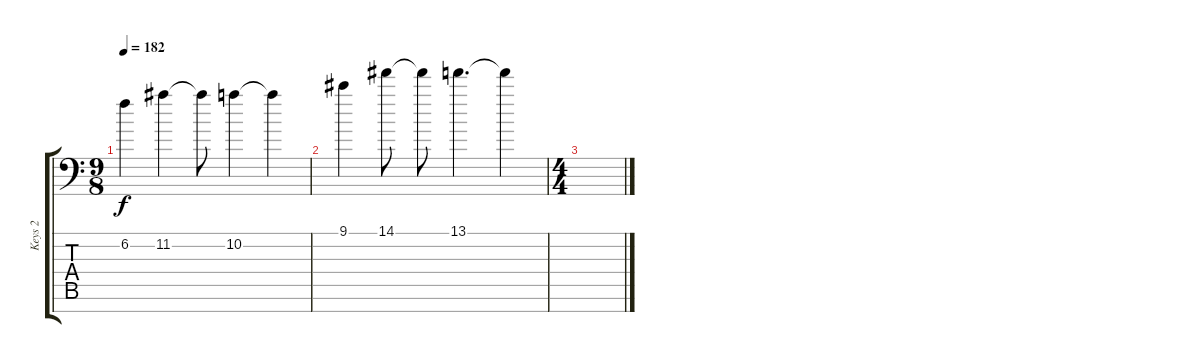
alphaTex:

\track ("Keys 2" "Keys 2") {instrument contrabass}
\staff {score tabs}
\tuning (E4 B3 G3 D3 A2 E2 A1) {hide}
\ts (9 8)
\tempo 182
\clef f4
\ks c
6.2{t}.4{dy f} 11.2.4 11.2{t}.8 10.2.4 10.2{t}.4 |
9.1.4 14.1.8 14.1{t}.8 13.1.4{d} 13.1{t}.4 |
\ts (4 4)
